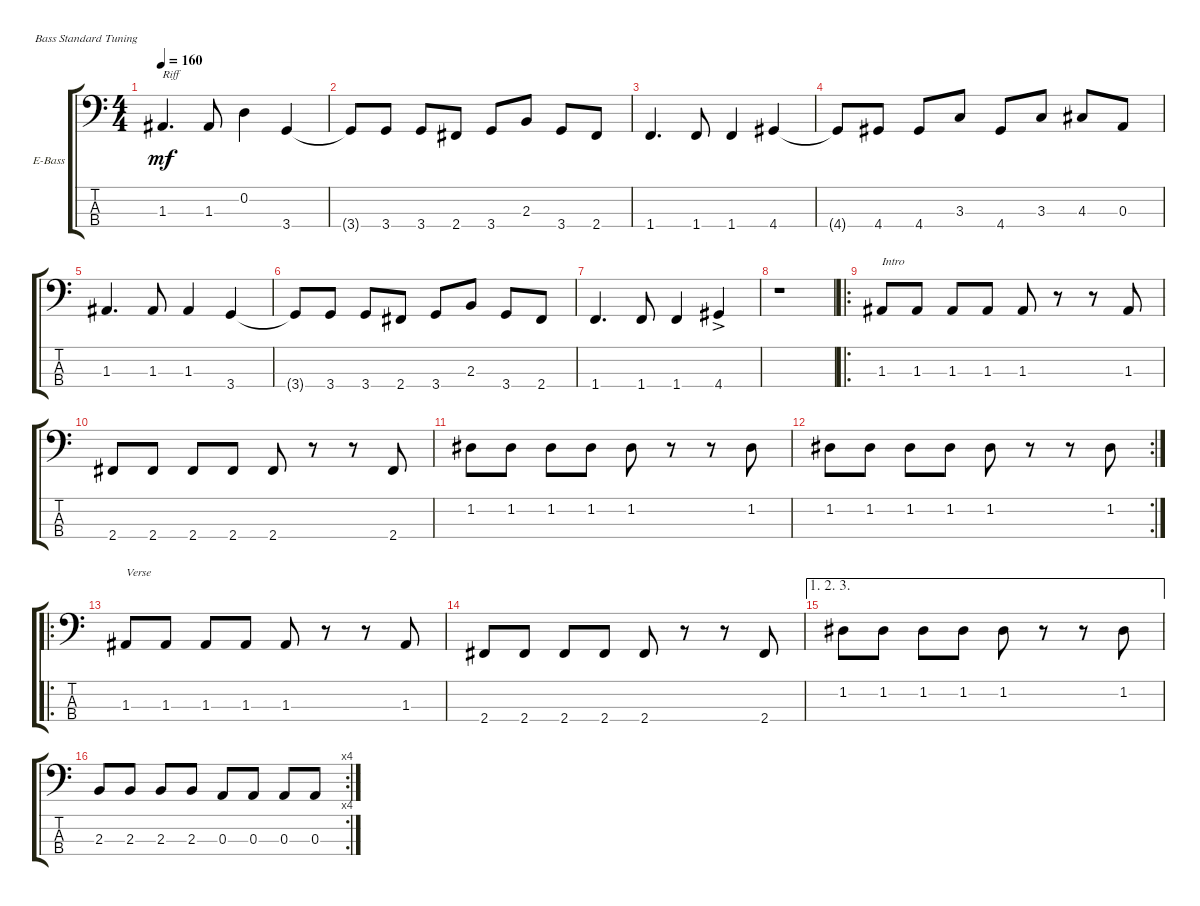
\defaultSystemsLayout 4
\bracketExtendMode groupsimilarinstruments
\firstSystemTrackNameOrientation horizontal
\otherSystemsTrackNameOrientation horizontal
\track ("Electric Bass" "E-Bass") {instrument electricbassfinger}
\staff {score tabs}
\tuning (G2 D2 A1 E1)
\ts (4 4)
\tempo 160
\clef f4
\ks c
1.3.4{d txt "Riff" dy mf instrument electricbassfinger} 1.3.8 0.2.4 3.4.4 |
3.4{t}.8 3.4.8 3.4.8 2.4.8 3.4.8 2.3.8 3.4.8 2.4.8 |
1.4.4{d} 1.4.8 1.4.4 4.4.4 |
4.4{t}.8 4.4.8 4.4.8 3.3.8 4.4.8 3.3.8 4.3.8 0.3.8 |
1.3.4{d} 1.3.8 1.3.4 3.4.4 |
3.4{t}.8 3.4.8 3.4.8 2.4.8 3.4.8 2.3.8 3.4.8 2.4.8 |
1.4.4{d} 1.4.8 1.4.4 4.4{ac}.4 |
r.1 |
\ro
1.3.8{txt "Intro"} 1.3.8 1.3.8 1.3.8 1.3.8 r.8 r.8 1.3.8 |
2.4.8 2.4.8 2.4.8 2.4.8 2.4.8 r.8 r.8 2.4.8 |
1.2.8 1.2.8 1.2.8 1.2.8 1.2.8 r.8 r.8 1.2.8 |
\rc 2
1.2.8 1.2.8 1.2.8 1.2.8 1.2.8 r.8 r.8 1.2.8 |
\ro
1.3.8{txt "Verse"} 1.3.8 1.3.8 1.3.8 1.3.8 r.8 r.8 1.3.8 |
2.4.8 2.4.8 2.4.8 2.4.8 2.4.8 r.8 r.8 2.4.8 |
\ae (1 2 3)
1.2.8 1.2.8 1.2.8 1.2.8 1.2.8 r.8 r.8 1.2.8 |
\rc 4
2.3.8 2.3.8 2.3.8 2.3.8 0.3.8 0.3.8 0.3.8 0.3.8
